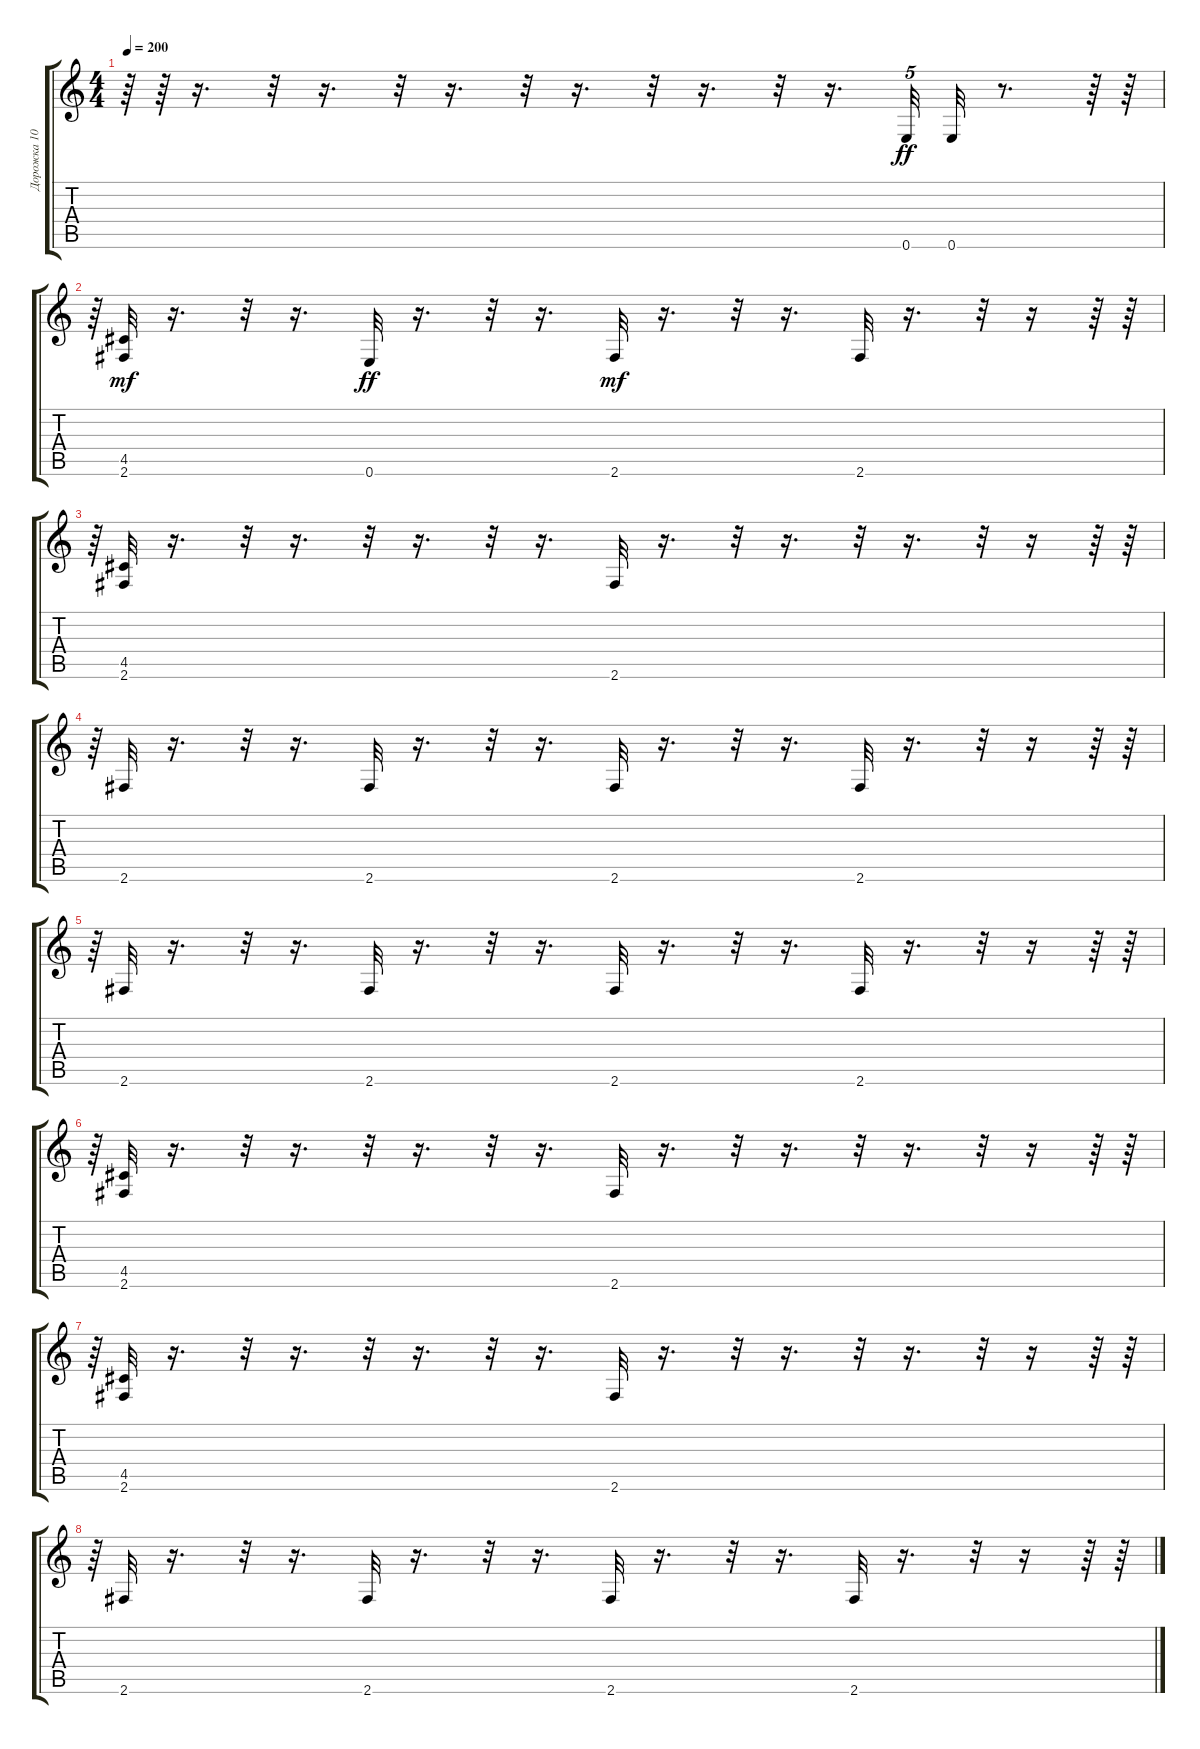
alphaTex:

\track ("Дорожка 10" "Дорожка 10") {instrument acousticguitarnylon}
\staff {score tabs}
\tuning (E4 B3 G3 D3 A2 E2) {hide}
\ts (4 4)
\tempo 200
\clef g2
\ks c
r.64{dy ff} r.64 r.16{d} r.32 r.16{d} r.32 r.16{d} r.32 r.16{d} r.32 r.16{d} r.32 r.16{d} 0.6.32{tu (5 4)} 0.6.32 r.8{d} r.64 r.64 |
r.64{tu (5 4)} (4.5 2.6).32{dy mf} r.16{d} r.32 r.16{d} 0.6.32{dy ff} r.16{d} r.32 r.16{d} 2.6.32{dy mf} r.16{d} r.32 r.16{d} 2.6.32 r.16{d} r.32 r.16 r.64 r.64 |
r.64{tu (5 4)} (4.5 2.6).32 r.16{d} r.32 r.16{d} r.32 r.16{d} r.32 r.16{d} 2.6.32 r.16{d} r.32 r.16{d} r.32 r.16{d} r.32 r.16 r.64 r.64 |
r.64{tu (5 4)} 2.6.32 r.16{d} r.32 r.16{d} 2.6.32 r.16{d} r.32 r.16{d} 2.6.32 r.16{d} r.32 r.16{d} 2.6.32 r.16{d} r.32 r.16 r.64 r.64 |
r.64{tu (5 4)} 2.6.32 r.16{d} r.32 r.16{d} 2.6.32 r.16{d} r.32 r.16{d} 2.6.32 r.16{d} r.32 r.16{d} 2.6.32 r.16{d} r.32 r.16 r.64 r.64 |
r.64{tu (5 4)} (4.5 2.6).32 r.16{d} r.32 r.16{d} r.32 r.16{d} r.32 r.16{d} 2.6.32 r.16{d} r.32 r.16{d} r.32 r.16{d} r.32 r.16 r.64 r.64 |
r.64{tu (5 4)} (4.5 2.6).32 r.16{d} r.32 r.16{d} r.32 r.16{d} r.32 r.16{d} 2.6.32 r.16{d} r.32 r.16{d} r.32 r.16{d} r.32 r.16 r.64 r.64 |
r.64{tu (5 4)} 2.6.32 r.16{d} r.32 r.16{d} 2.6.32 r.16{d} r.32 r.16{d} 2.6.32 r.16{d} r.32 r.16{d} 2.6.32 r.16{d} r.32 r.16 r.64 r.64
